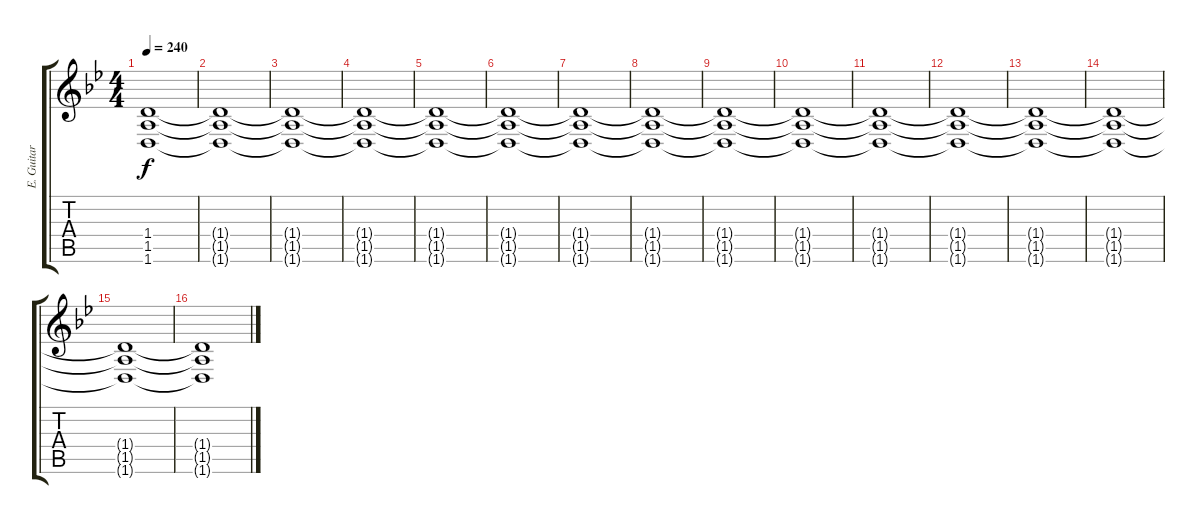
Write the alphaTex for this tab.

\track ("E. Guitar III" "E. Guitar ") {instrument distortionguitar}
\staff {score tabs}
\tuning (Eb4 Bb3 Gb3 Db3 Ab2 Db2) {hide}
\ts (4 4)
\tempo 240
\clef g2
\ks bb
(1.4{t} 1.5{t} 1.6{t}).1{dy f} |
(1.4{t} 1.5{t} 1.6{t}).1 |
(1.4{t} 1.5{t} 1.6{t}).1 |
(1.4{t} 1.5{t} 1.6{t}).1 |
(1.4{t} 1.5{t} 1.6{t}).1 |
(1.4{t} 1.5{t} 1.6{t}).1 |
(1.4{t} 1.5{t} 1.6{t}).1 |
(1.4{t} 1.5{t} 1.6{t}).1 |
(1.4{t} 1.5{t} 1.6{t}).1 |
(1.4{t} 1.5{t} 1.6{t}).1 |
(1.4{t} 1.5{t} 1.6{t}).1 |
(1.4{t} 1.5{t} 1.6{t}).1 |
(1.4{t} 1.5{t} 1.6{t}).1 |
(1.4{t} 1.5{t} 1.6{t}).1 |
(1.4{t} 1.5{t} 1.6{t}).1 |
(1.4{t} 1.5{t} 1.6{t}).1
